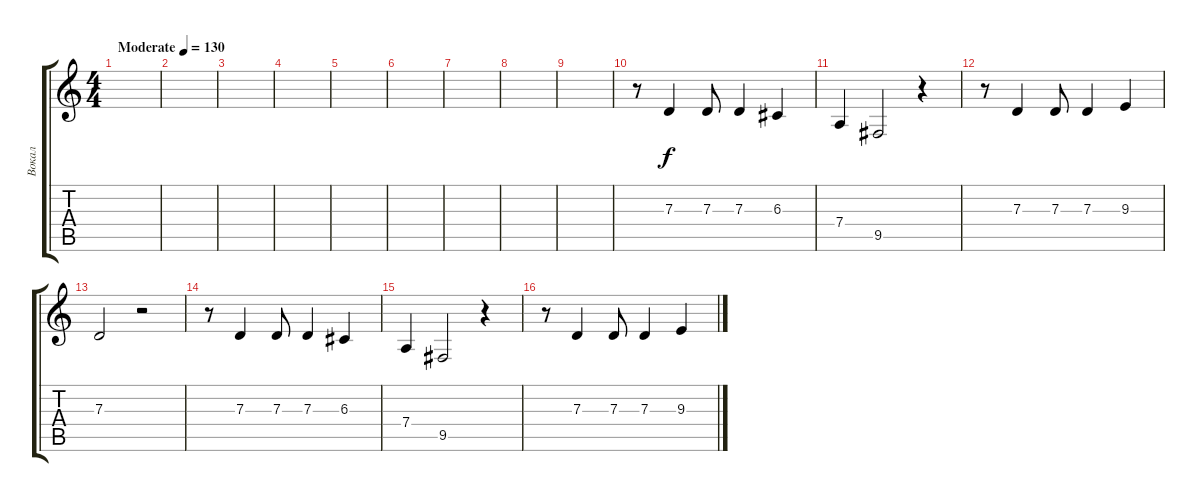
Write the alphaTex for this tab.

\track ("Вокал" "Вокал") {instrument baritonesax}
\staff {score tabs}
\tuning (E4 B3 G3 D3 A2 E2) {hide}
\ts (4 4)
\tempo (130 "Moderate")
\clef g2
\ks c
|
|
|
|
|
|
|
|
|
r.8 7.3.4 7.3.8 7.3.4 6.3.4 |
7.4.4 9.5.2 r.4 |
r.8 7.3.4 7.3.8 7.3.4 9.3.4 |
7.3.2 r.2 |
r.8 7.3.4 7.3.8 7.3.4 6.3.4 |
7.4.4 9.5.2 r.4 |
r.8 7.3.4 7.3.8 7.3.4 9.3.4
